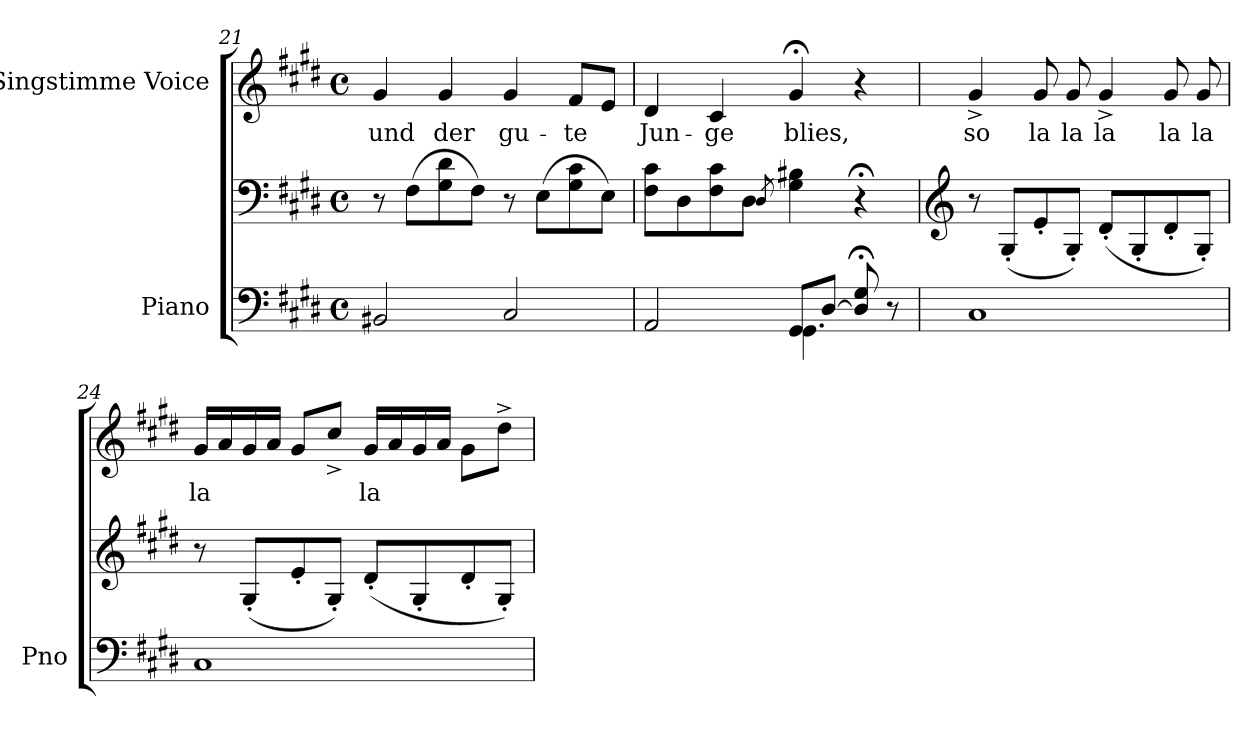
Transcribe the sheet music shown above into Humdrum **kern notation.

**kern	**kern	**kern	**text
*part2	*part2	*part1	*part1
*staff3	*staff2	*staff1	*staff1
*I"Piano	*	*I"Singstimme Voice	*
*I'Pno	*	*	*
*clefF4	*clefF4	*clefG2	*
*k[f#c#g#d#]	*k[f#c#g#d#]	*k[f#c#g#d#]	*
*M4/4	*M4/4	*M4/4	*
*met(c)	*met(c)	*met(c)	*
=21	=21	=21	=21
!	!	!	!LO:LY:b
2BB#X/	8r	4g#/	und
.	(>8F#\L	.	.
!	!	!	!LO:LY:b
.	8G#\ 8d#\	4g#/	der
.	8F#\J)	.	.
!	!	!	!LO:LY:b
2C#/	8r	4g#/	gu-
.	(>8E\L	.	.
!	!	!	!LO:LY:b
.	8G#\ 8c#\	8f#/L	-te
.	8E\J)	8e/J	.
=22	=22	=22	=22
*^	*	*	*
!	!	!	!	!LO:LY:b
2AA/	2ryy	8F#\ 8c#\L	4d#/	Jun-
.	.	8D#\	.	.
!	!	!	!	!LO:LY:b
.	.	8F#\ 8c#\	4c#/	-ge
.	.	8D#\J	.	.
.	.	8qD#/	.	.
!LO:N:head=solid	!	!	!	!LO:LY:b
8GG#/L	4.GG#\	4G#\ 4B#X\	4g#;</	blies,
[8D#/J	.	.	.	.
8D#/];< 8G#/;<	.	4r;<	4r	.
8r	8ryy	.	.	.
*v	*v	*	*	*
!!LO:PB:g=z
=23	=23	=23	=23
*	*clefG2	*	*
*^	*	*	*
!	!	!	!	!LO:LY:b
*v	*v	*	*	*
1C#	8r	4g#^/	so
.	(<8G#'/L	.	.
!	!	!	!LO:LY:b
.	8e'/	8g#/	la
!	!	!	!LO:LY:b
.	8G#'/J)	8g#/	la
!	!	!	!LO:LY:b
.	(<8d#'/L	4g#^/	la
.	8G#'/	.	.
!	!	!	!LO:LY:b
.	8d#'/	8g#/	la
!	!	!	!LO:LY:b
.	8G#'/J)	8g#/	la
=24	=24	=24	=24
!	!	!	!LO:LY:b
1C#	8r	16g#/LL	la
.	.	16a/	.
.	(<8G#'/L	16g#/	.
.	.	16a/JJ	.
.	8e'/	8g#/L	.
.	8G#'/J)	8cc#^/J	.
!	!	!	!LO:LY:b
.	(<8d#'/L	16g#/LL	la
.	.	16a/	.
.	8G#'/	16g#/	.
.	.	16a/JJ	.
.	8d#'/	8g#\L	.
.	8G#'/J)	8dd#^\J	.
=	=	=	=
*-	*-	*-	*-
